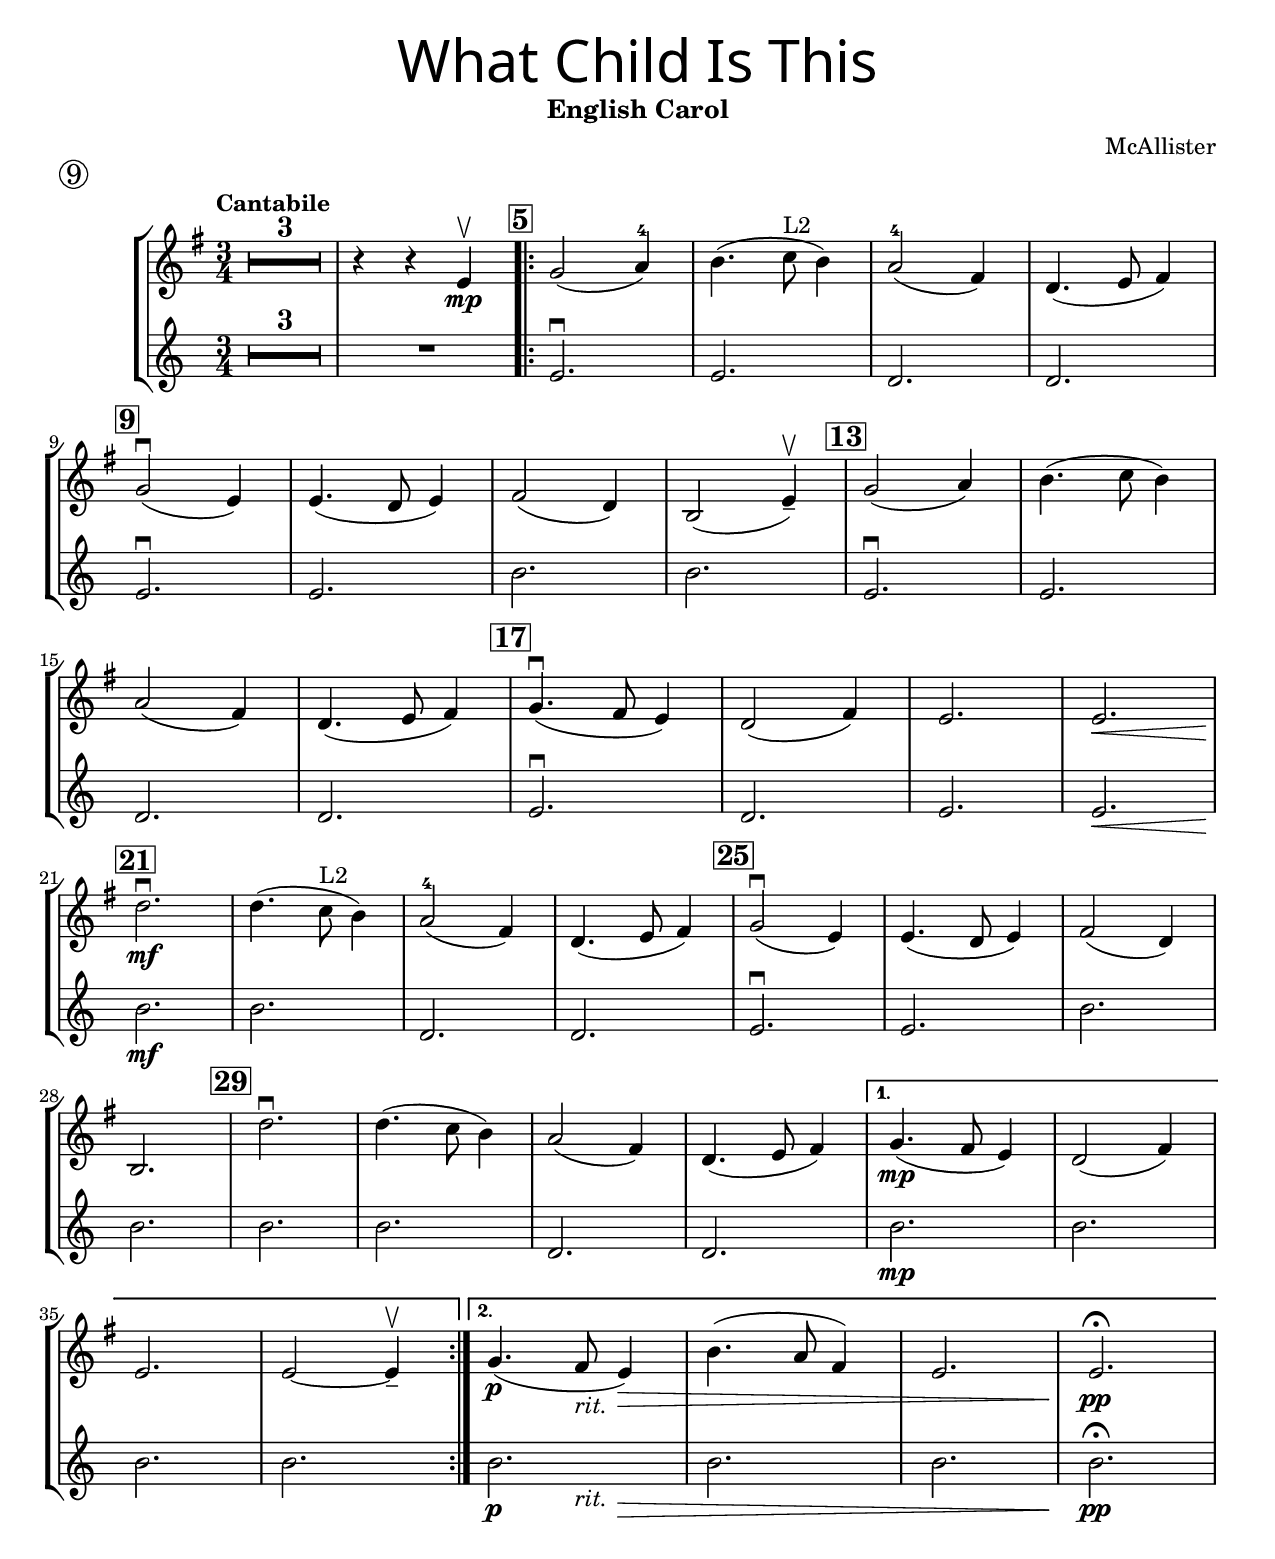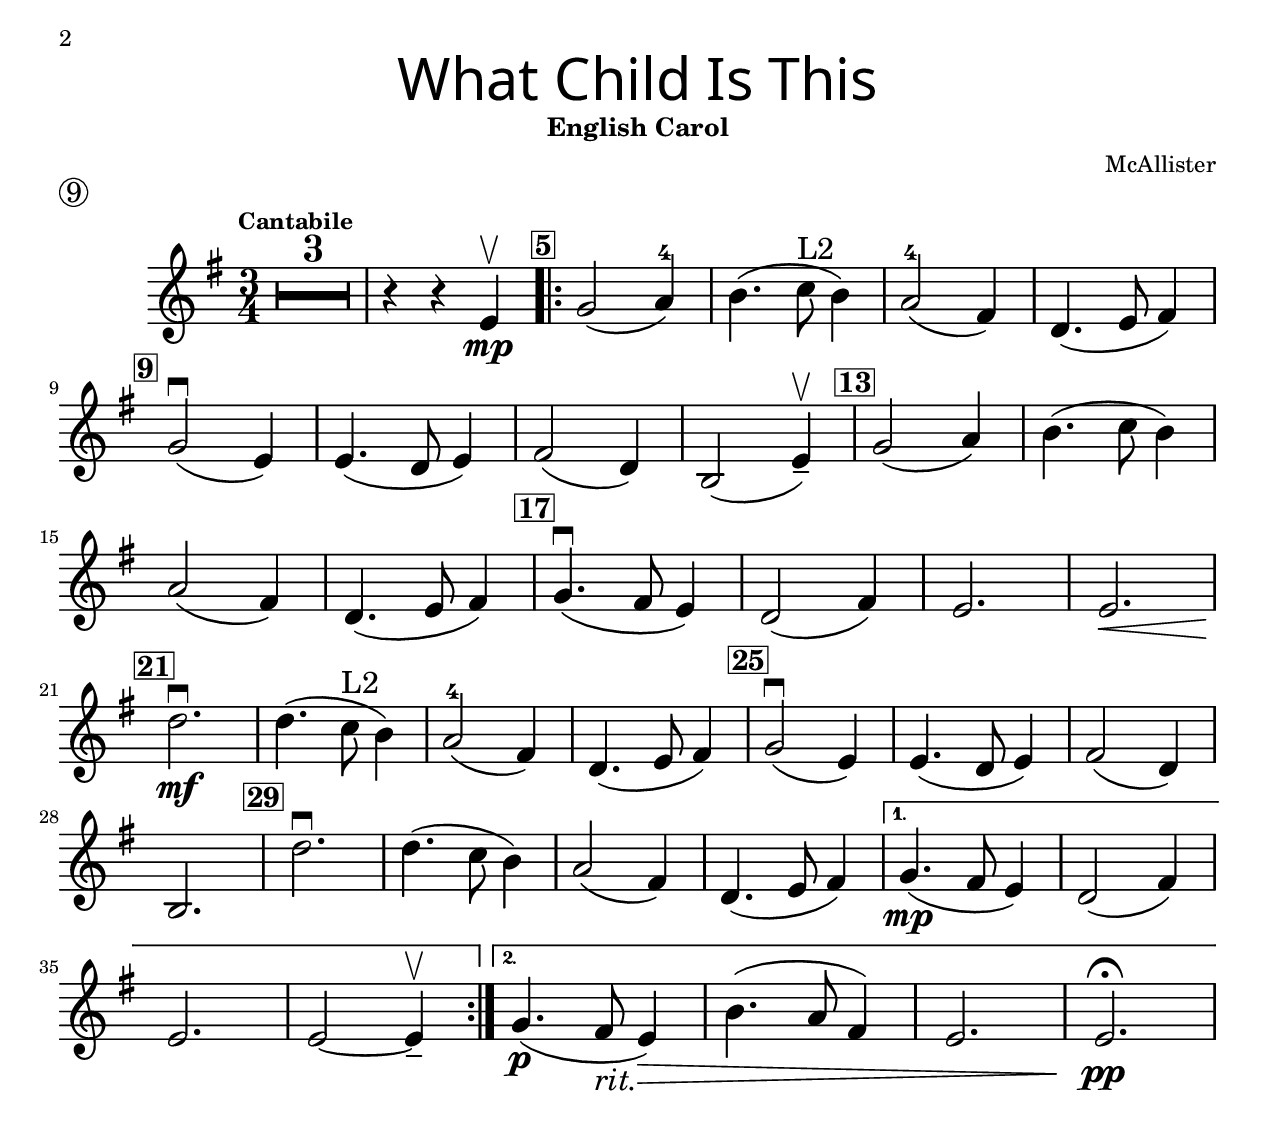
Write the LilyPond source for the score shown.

\version "2.19.40"
\language "english"
#(set-default-paper-size "letter")


first = \relative a' {
  \set Score.markFormatter = #format-mark-box-barnumbers
  \time 3/4
  \key g \major
  \tempo "Cantabile"
  \compressFullBarRests
  \override MultiMeasureRest.expand-limit = #1

  R2.*3 |
  r4 r4 e4\upbow\mp
  \mark \default
  \repeat volta 2 {
  g2(a4-4) |
  b4.(c8^"L2" b4) |
  a2-4(fs4) |
  d4.(e8 fs4) |
  \break

  \mark \default
  g2\downbow(e4) |
  e4.(d8e4) |
  fs2(d4) |
  b2(e4--\upbow)
  \mark \default
  g2(a4) |
  b4.(c8 b4) |
  \break

  a2(fs4) |
  d4.(e8 fs4) |
  \mark \default
  g4.\downbow (fs8 e4)|
  d2(fs4) |
  e2. |
  e2.\< |
  \break

  \mark \default
  d'2.\downbow\mf\! |
  d4.(c8^"L2"  b4) |
  a2-4(fs4) |
  d4.(e8 fs4) |
  \mark \default
  g2\downbow (e4) |
  e4.(d8 e4) |
  fs2(d4) |
  \break

  b2. |
  \mark \default
  d'2.\downbow |
  d4. (c8 b4) |
  a2(fs4) |
  d4.(e8 fs4)
  }
  \alternative {
    {
      g4.\mp (fs8 e4) |
      d2(fs4) |
      \break
      e2. |
      e2 ~ e4--\upbow
    }
    {
      g4.\p(fs8_\markup{\italic "rit."} e4\>)
      b'4.(a8 fs4) |
      e2. |
      e2.\fermata\pp\!
    }
  }
}
second = \relative a' {
  \compressFullBarRests
  \override MultiMeasureRest.expand-limit = #1
  \time 3/4

  R2.*3 | R2.
  \repeat volta 2 {
    e2.\downbow |
    e2. |
    d2. |
    d2. |
    \break

    e2.\downbow | e2. |
    b'2. b2. e,2.\downbow e2. |
    d2. d2. e2.\downbow d2. e2. e2.\< |
    b'2.\!\mf b2. d,2. d2. e2.\downbow e2. b'2. |
    b2. b2. b2. d,2. d2.
  }
  \alternative {
  { b'2.\mp b2. b2. b2.   }
  { <<b2.\p {s4. s8_\markup{\italic"rit."} s4\>}>> b2. b2. b2.\pp\fermata }
  }
}

\bookpart {
  \header {
    title = \markup {
      \override #'(font-name . "SantasSleighFull")
      \override #'(font-size . 8)
      { "What Child Is This" }
    }
    subtitle = "English Carol"
    piece = \markup \huge \circle 9
    instrument = ""
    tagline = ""
    composer = "McAllister"
  }

  \score {
    \new StaffGroup <<
      \new Staff {
        \first
      }
      \new Staff {
        \second
      }
    >>
  }
}

\bookpart {
  \header {
    title = \markup {
      \override #'(font-name . "SantasSleighFull")
      \override #'(font-size . 8)
      { "What Child Is This" }
    }
    subtitle = "English Carol"
    piece = \markup \huge \circle 9
    instrument = ""
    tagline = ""
    composer = "McAllister"
  }
  \score {
    \new Staff \with {
      \magnifyStaff #4/3
    } {
      \first
    }
  }
}
